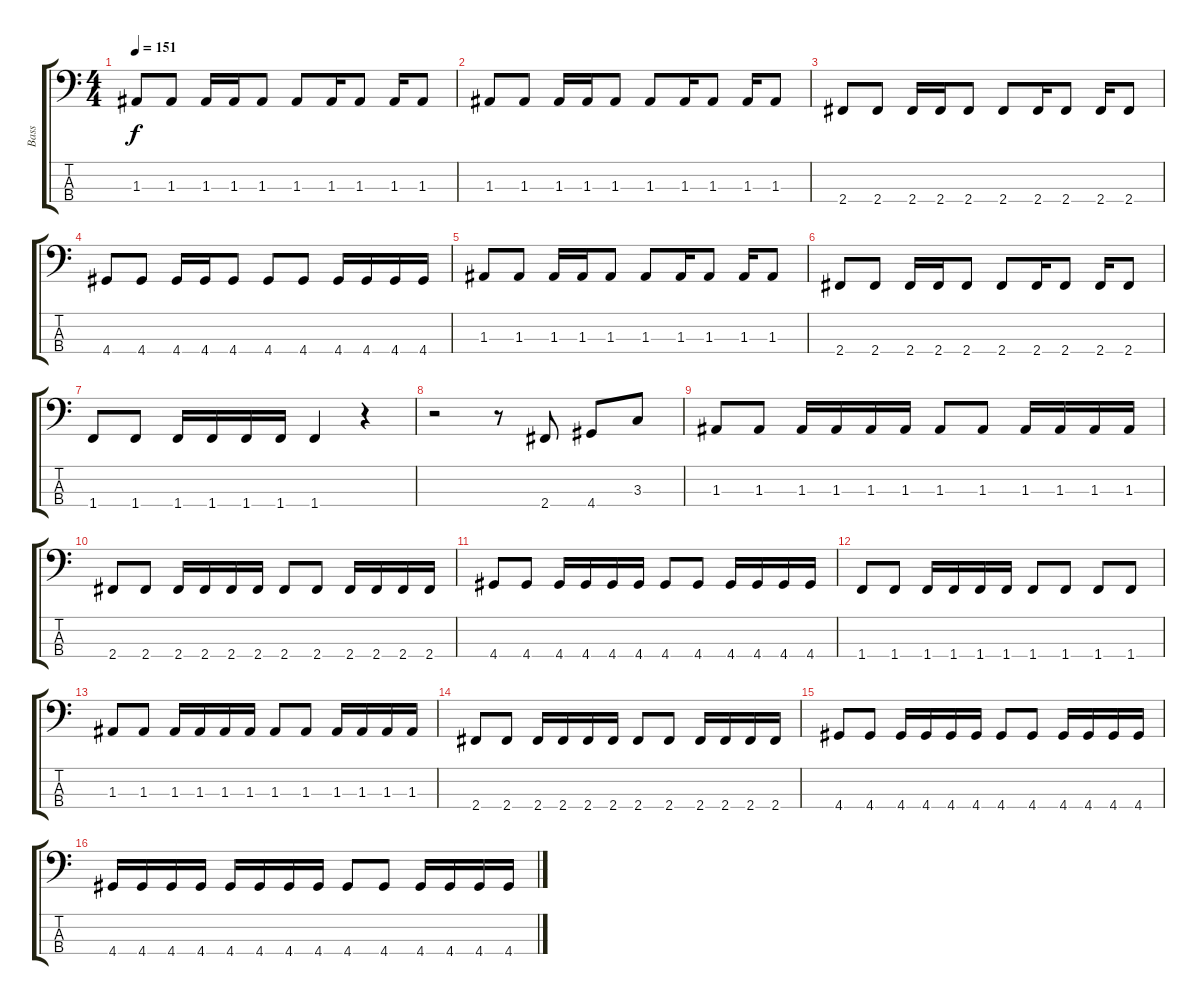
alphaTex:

\track ("Bass" "Bass") {instrument electricbassfinger}
\staff {score tabs}
\tuning (G2 D2 A1 E1) {hide}
\ts (4 4)
\tempo 151
\clef f4
\ks c
1.3.8{dy f} 1.3.8 1.3.16 1.3.16 1.3.8 1.3.8 1.3.16 1.3.8 1.3.16 1.3.8 |
1.3.8 1.3.8 1.3.16 1.3.16 1.3.8 1.3.8 1.3.16 1.3.8 1.3.16 1.3.8 |
2.4.8 2.4.8 2.4.16 2.4.16 2.4.8 2.4.8 2.4.16 2.4.8 2.4.16 2.4.8 |
4.4.8 4.4.8 4.4.16 4.4.16 4.4.8 4.4.8 4.4.8 4.4.16 4.4.16 4.4.16 4.4.16 |
1.3.8 1.3.8 1.3.16 1.3.16 1.3.8 1.3.8 1.3.16 1.3.8 1.3.16 1.3.8 |
2.4.8 2.4.8 2.4.16 2.4.16 2.4.8 2.4.8 2.4.16 2.4.8 2.4.16 2.4.8 |
1.4.8 1.4.8 1.4.16 1.4.16 1.4.16 1.4.16 1.4.4 r.4 |
r.2 r.8 2.4.8 4.4.8 3.3.8 |
\section ("" "")
1.3.8 1.3.8 1.3.16 1.3.16 1.3.16 1.3.16 1.3.8 1.3.8 1.3.16 1.3.16 1.3.16 1.3.16 |
2.4.8 2.4.8 2.4.16 2.4.16 2.4.16 2.4.16 2.4.8 2.4.8 2.4.16 2.4.16 2.4.16 2.4.16 |
4.4.8 4.4.8 4.4.16 4.4.16 4.4.16 4.4.16 4.4.8 4.4.8 4.4.16 4.4.16 4.4.16 4.4.16 |
1.4.8 1.4.8 1.4.16 1.4.16 1.4.16 1.4.16 1.4.8 1.4.8 1.4.8 1.4.8 |
1.3.8 1.3.8 1.3.16 1.3.16 1.3.16 1.3.16 1.3.8 1.3.8 1.3.16 1.3.16 1.3.16 1.3.16 |
2.4.8 2.4.8 2.4.16 2.4.16 2.4.16 2.4.16 2.4.8 2.4.8 2.4.16 2.4.16 2.4.16 2.4.16 |
4.4.8 4.4.8 4.4.16 4.4.16 4.4.16 4.4.16 4.4.8 4.4.8 4.4.16 4.4.16 4.4.16 4.4.16 |
4.4.16 4.4.16 4.4.16 4.4.16 4.4.16 4.4.16 4.4.16 4.4.16 4.4.8 4.4.8 4.4.16 4.4.16 4.4.16 4.4.16
